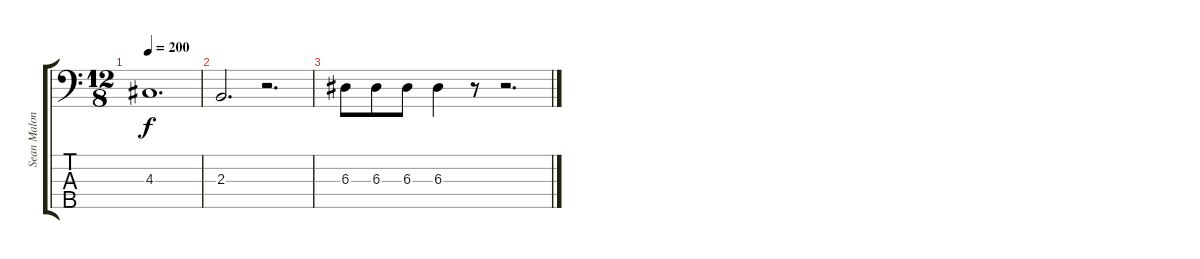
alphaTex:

\track ("Sean Malone" "Sean Malon") {instrument fretlessbass}
\staff {score tabs}
\tuning (G2 D2 A1 E1 B0) {hide}
\ts (12 8)
\tempo 200
\clef f4
\ks c
4.3.1{d dy f} |
2.3.2{d} r.2{d} |
6.3.8 6.3.8 6.3.8 6.3.4 r.8 r.2{d}
